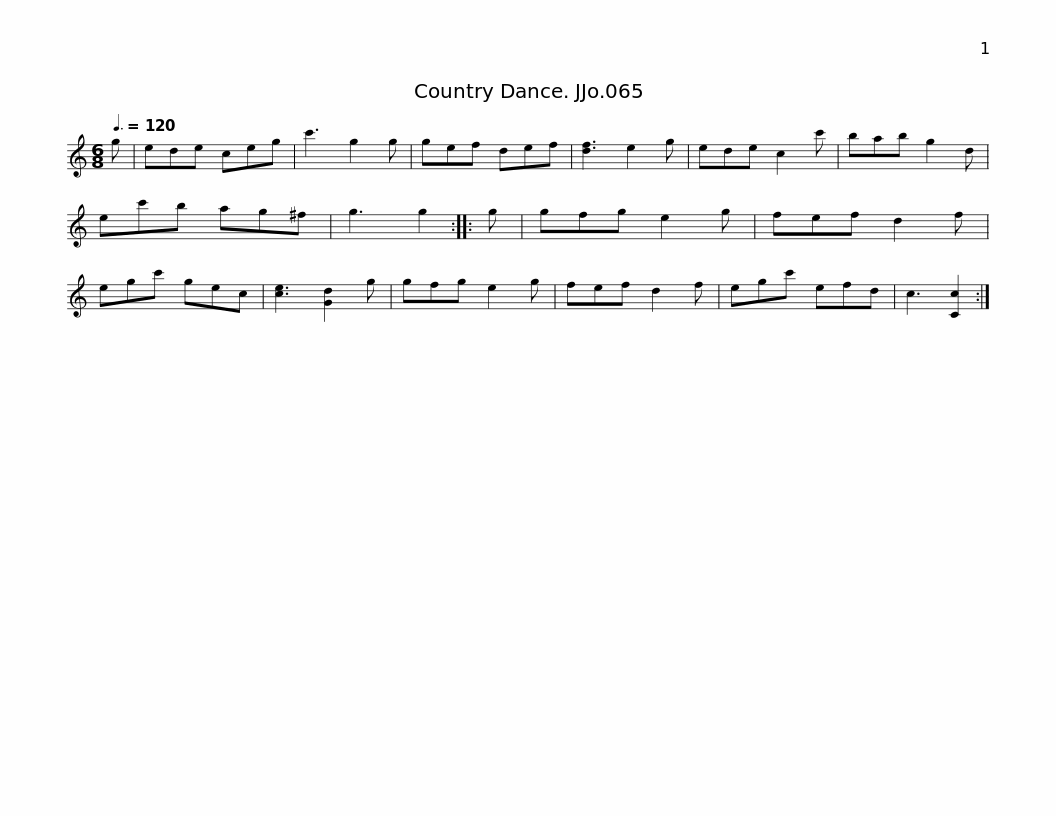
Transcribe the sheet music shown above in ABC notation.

X:1
L:1/8
Q:3/8=120
M:6/8
I:linebreak $
K:C
V:1 treble
V:1
 g | ede ceg | c'3 g2 g | gef def | [df]3 e2 g |$ %5
 ede c2 c' | bab g2 d | ec'b ag^f | g3 g2 ::$ g | %10
 gfg e2 g | fef d2 f | egc' gec | [ce]3 [Gd]2 g |$ gfg e2 g | %15
 fef d2 f | egc' efd | c3 [Cc]2 :| %18
